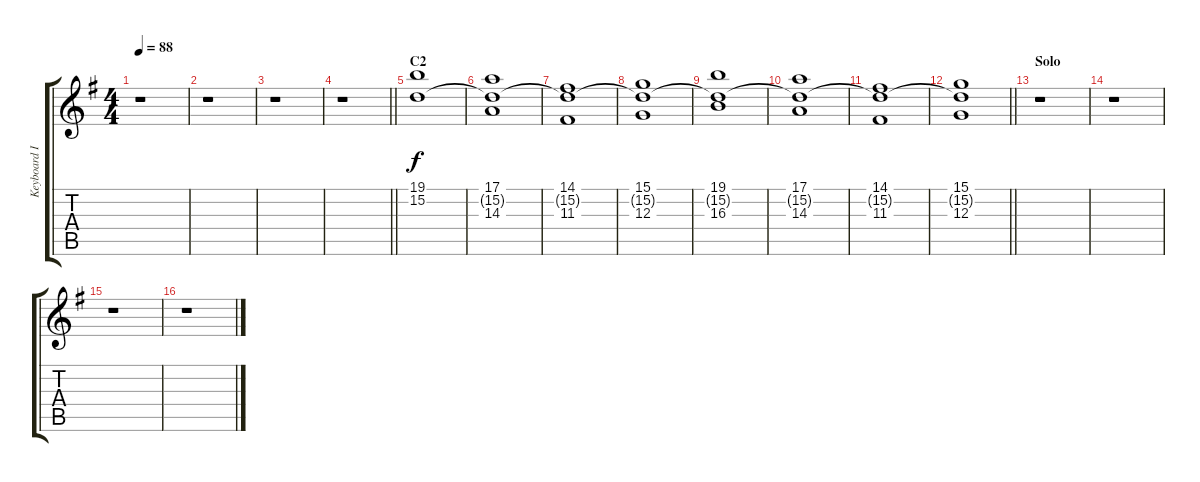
\track ("Keyboard II" "Keyboard I") {instrument pad1newage}
\staff {score tabs}
\tuning (E4 B3 G3 D3 A2 E2) {hide}
\ts (4 4)
\tempo 88
\clef g2
\ks g
r.1{dy f} |
r.1 |
r.1 |
\barLineRight lightlight
r.1 |
\section ("" "C2")
(19.1 15.2).1 |
(17.1 15.2{t} 14.3).1 |
(14.1 15.2{t} 11.3).1 |
(15.1 15.2{t} 12.3).1 |
(19.1 15.2{t} 16.3).1 |
(17.1 15.2{t} 14.3).1 |
(14.1 15.2{t} 11.3).1 |
\barLineRight lightlight
(15.1 15.2{t} 12.3).1 |
\section ("" "Solo")
r.1 |
r.1 |
r.1 |
r.1
